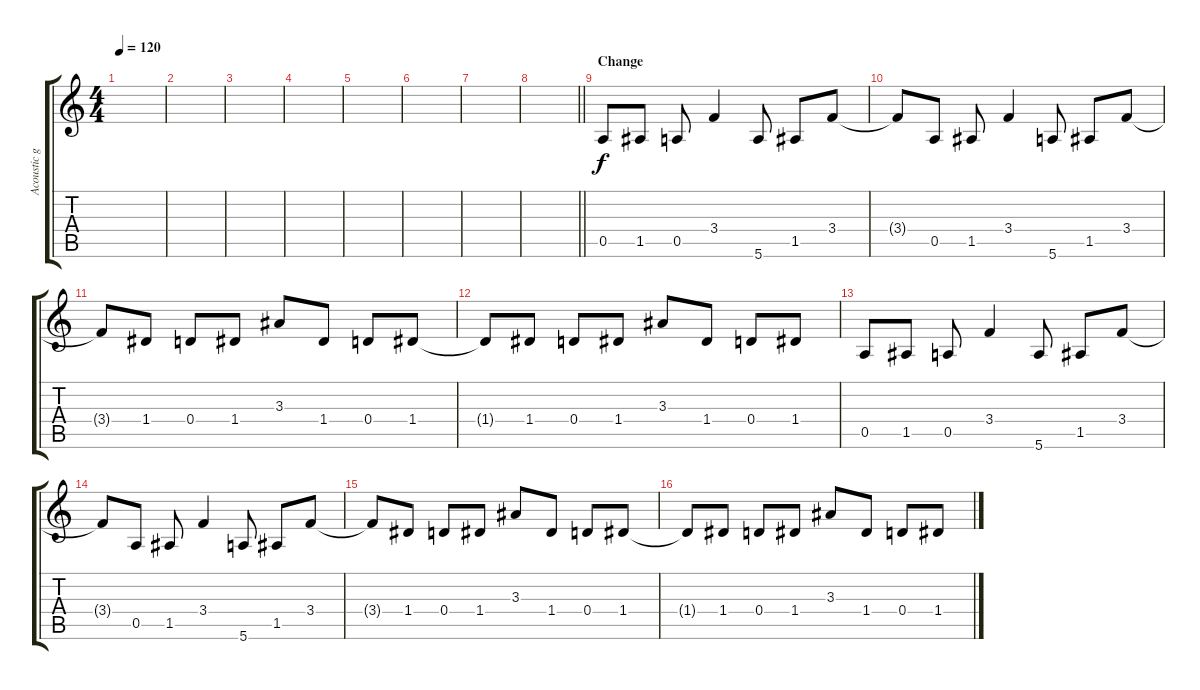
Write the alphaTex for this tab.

\track ("Acoustic guitar" "Acoustic g") {instrument electricguitarjazz}
\staff {score tabs}
\tuning (E4 B3 G3 D3 A2 E2) {hide}
\ts (4 4)
\tempo 120
\clef g2
\ks c
|
|
|
|
|
|
|
\barLineRight lightlight
|
\section ("" "Change")
0.5.8 1.5.8 0.5.8 3.4.4 5.6.8 1.5.8 3.4.8 |
3.4{t}.8 0.5.8 1.5.8 3.4.4 5.6.8 1.5.8 3.4.8 |
3.4{t}.8 1.4.8 0.4.8 1.4.8 3.3.8 1.4.8 0.4.8 1.4.8 |
1.4{t}.8 1.4.8 0.4.8 1.4.8 3.3.8 1.4.8 0.4.8 1.4.8 |
0.5.8 1.5.8 0.5.8 3.4.4 5.6.8 1.5.8 3.4.8 |
3.4{t}.8 0.5.8 1.5.8 3.4.4 5.6.8 1.5.8 3.4.8 |
3.4{t}.8 1.4.8 0.4.8 1.4.8 3.3.8 1.4.8 0.4.8 1.4.8 |
1.4{t}.8 1.4.8 0.4.8 1.4.8 3.3.8 1.4.8 0.4.8 1.4.8
